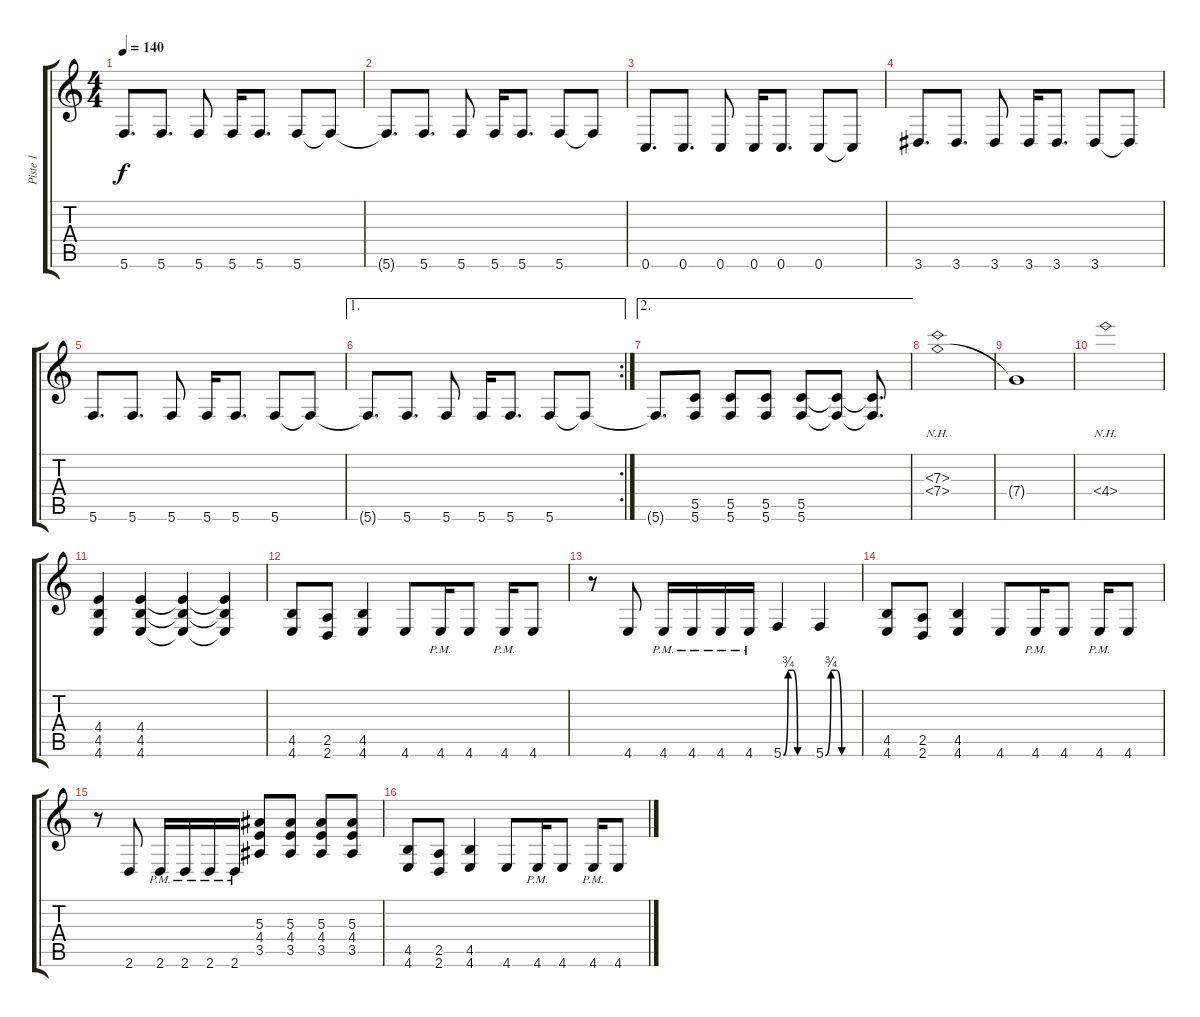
\track ("Piste 1" "Piste 1") {instrument distortionguitar}
\staff {score tabs}
\tuning (D4 A3 F3 C3 G2 C2) {hide}
\ts (4 4)
\tempo 140
\clef g2
\ks c
5.6.8{d dy f} 5.6.8{d} 5.6.8 5.6.16 5.6.8{d} 5.6.8 5.6{t}.8 |
5.6{t}.8{d} 5.6.8{d} 5.6.8 5.6.16 5.6.8{d} 5.6.8 5.6{t}.8 |
0.6.8{d} 0.6.8{d} 0.6.8 0.6.16 0.6.8{d} 0.6.8 0.6{t}.8 |
3.6.8{d} 3.6.8{d} 3.6.8 3.6.16 3.6.8{d} 3.6.8 3.6{t}.8 |
5.6.8{d} 5.6.8{d} 5.6.8 5.6.16 5.6.8{d} 5.6.8 5.6{t}.8 |
\ae 1
\rc 2
5.6{t}.8{d} 5.6.8{d} 5.6.8 5.6.16 5.6.8{d} 5.6.8 5.6{t}.8 |
\ae 2
5.6{t}.8{d} (5.5 5.6).8 (5.5 5.6).8 (5.5 5.6).8 (5.5 5.6).8 (5.5{t} 5.6{t}).8 (5.5{t} 5.6{t}).8{d} |
(7.3{nh} 7.4{nh}).1 |
7.4{t}.1 |
4.4{nh}.1 |
(4.4 4.5 4.6).4 (4.4 4.5 4.6).4 (4.4{t} 4.5{t} 4.6{t}).4 (4.4{t} 4.5{t} 4.6{t}).4 |
(4.5 4.6).8 (2.5 2.6).8 (4.5 4.6).4 4.6.8 4.6{pm}.16 4.6.8 4.6{pm}.16 4.6.8 |
r.8 4.6.8 4.6{pm}.16 4.6{pm}.16 4.6{pm}.16 4.6{pm}.16 5.6{be (custom 0 0 10 3 20 3 30 0 60 0)}.4 5.6{be (custom 0 0 10 3 20 3 30 0 60 0)}.4 |
(4.5 4.6).8 (2.5 2.6).8 (4.5 4.6).4 4.6.8 4.6{pm}.16 4.6.8 4.6{pm}.16 4.6.8 |
r.8 2.6.8 2.6{pm}.16 2.6{pm}.16 2.6{pm}.16 2.6{pm}.16 (5.3 4.4 3.5).8 (5.3 4.4 3.5).8 (5.3 4.4 3.5).8 (5.3 4.4 3.5).8 |
(4.5 4.6).8 (2.5 2.6).8 (4.5 4.6).4 4.6.8 4.6{pm}.16 4.6.8 4.6{pm}.16 4.6.8
